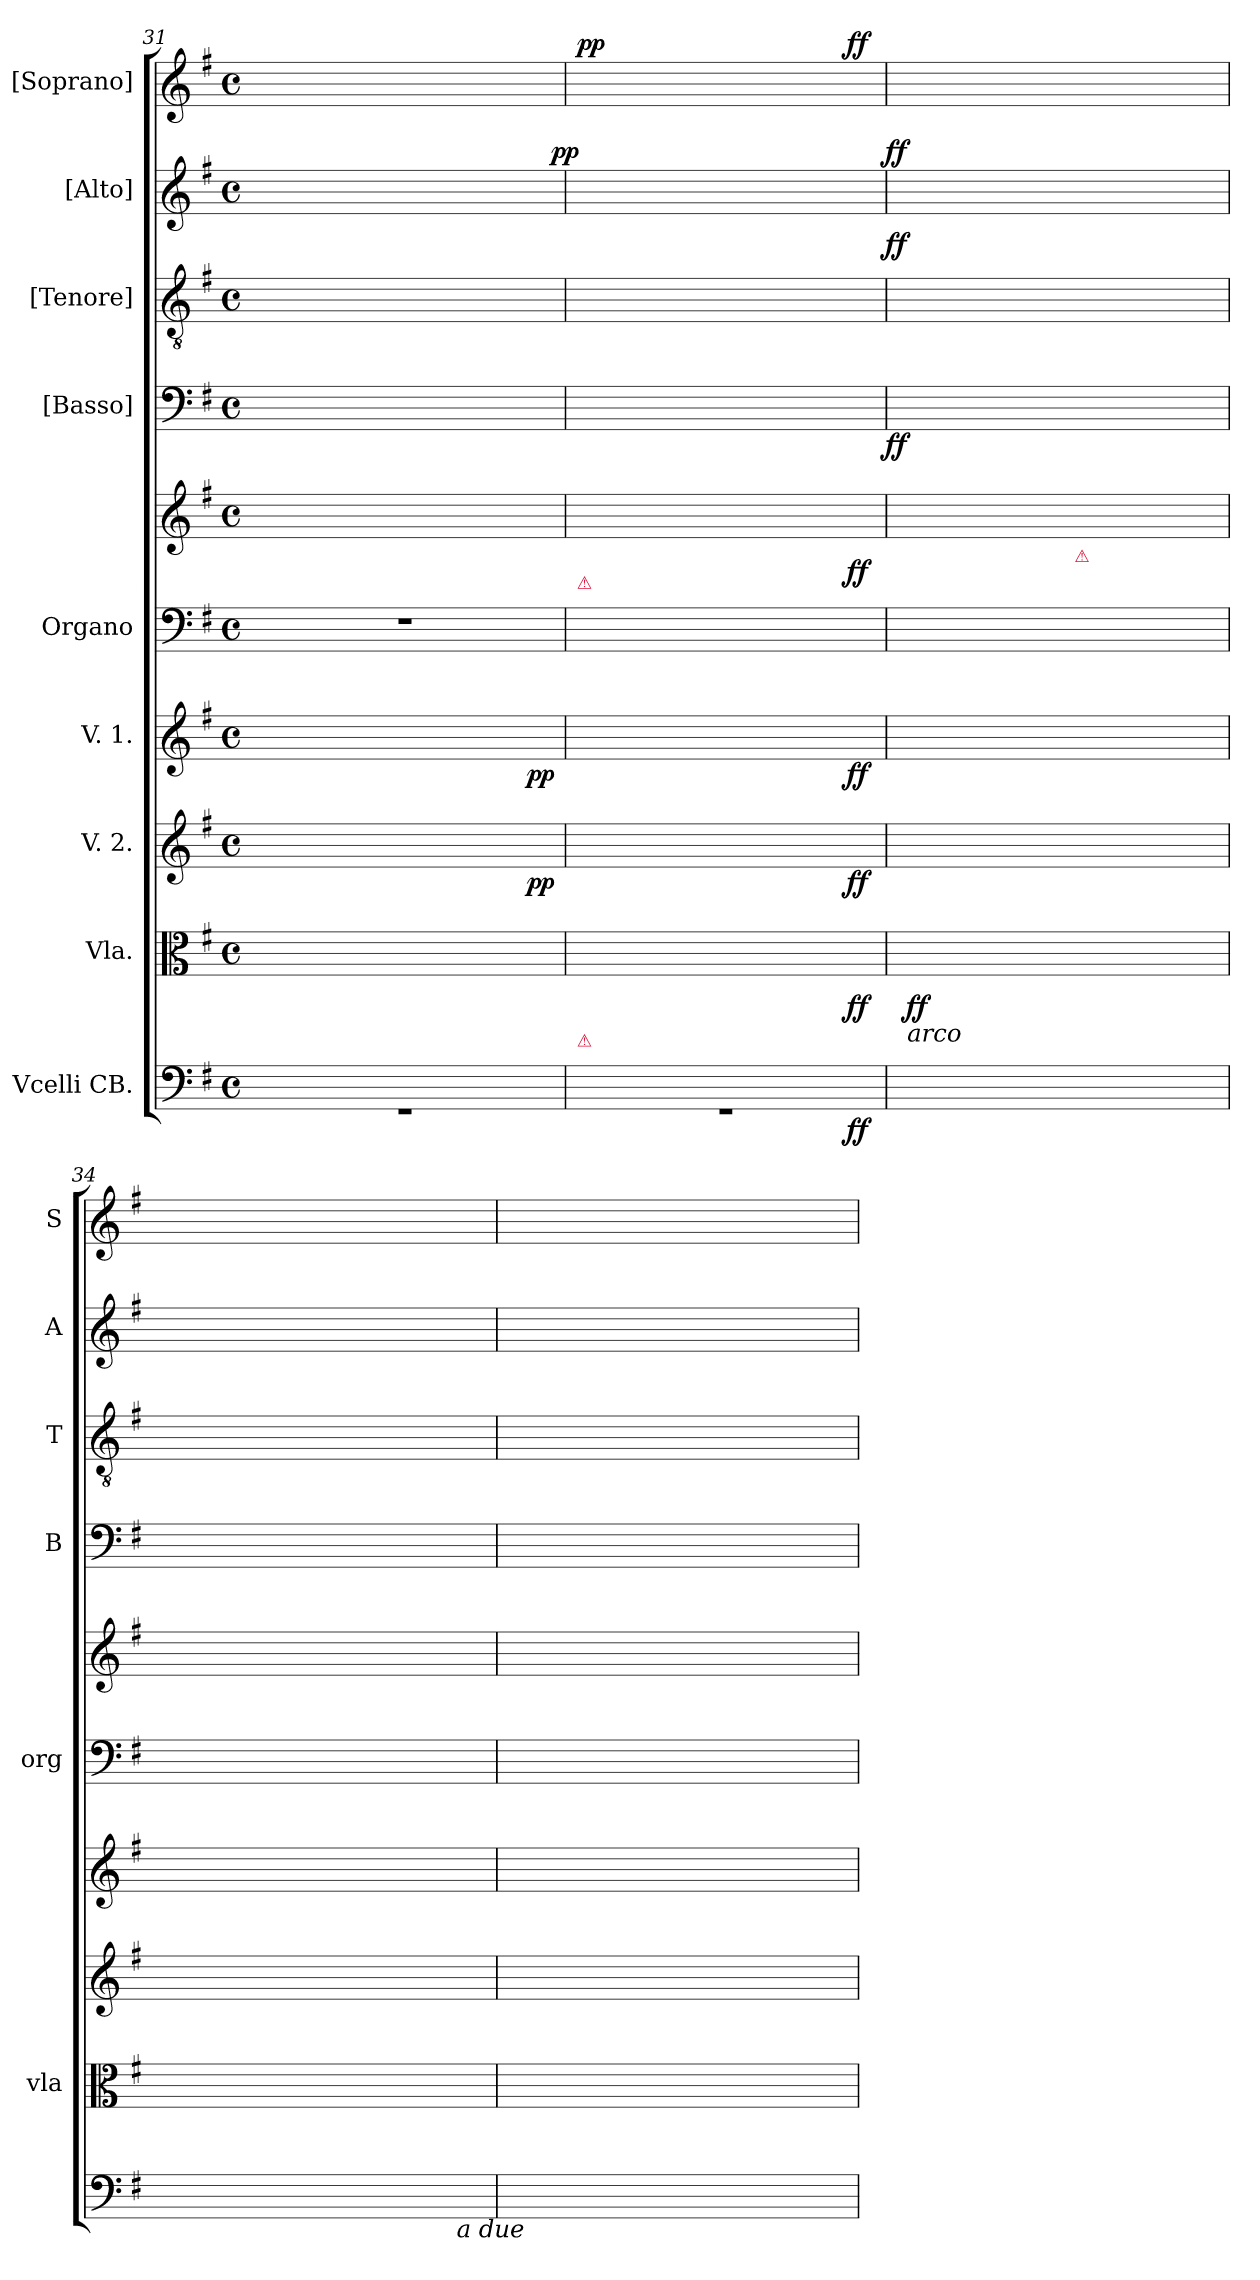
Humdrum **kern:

**kern	**dynam	**kern	**dynam	**kern	**dynam	**kern	**dynam	**kern	**kern	**dynam	**kern	**dynam	**kern	**dynam	**kern	**dynam	**kern	**text	**text	**text	**dynam
*part9	*part9	*part8	*part8	*part7	*part7	*part6	*part6	*part5	*part5	*part5	*part4	*part4	*part3	*part3	*part2	*part2	*part1	*part1	*part1	*part1	*part1
*staff10	*staff10	*staff9	*staff9	*staff8	*staff8	*staff7	*staff7	*staff6	*staff5	*staff5/6	*staff4	*staff4	*staff3	*staff3	*staff2	*staff2	*staff1	*staff1	*staff1	*staff1	*staff1
*I"Vcelli CB.	*	*I"Vla.	*	*I"V. 2.	*	*I"V. 1.	*	*I"Organo	*	*	*I"[Basso]	*	*I"[Tenore]	*	*I"[Alto]	*	*I"[Soprano]	*	*	*	*
*	*	*I'vla	*	*	*	*	*	*I'org	*	*	*I'B	*	*I'T	*	*I'A	*	*I'S	*	*	*	*
*clefF4	*	*clefC3	*	*clefG2	*	*clefG2	*	*clefF4	*clefG2	*	*clefF4	*	*clefGv2	*	*clefG2	*	*clefG2	*	*	*	*
*k[f#]	*	*k[f#]	*	*k[f#]	*	*k[f#]	*	*k[f#]	*k[f#]	*	*k[f#]	*	*k[f#]	*	*k[f#]	*	*k[f#]	*	*	*	*
*G:	*	*G:	*	*G:	*	*G:	*	*G:	*G:	*	*G:	*	*G:	*	*G:	*	*G:	*	*	*	*
*M4/4	*	*M4/4	*	*M4/4	*	*M4/4	*	*M4/4	*M4/4	*	*M4/4	*	*M4/4	*	*M4/4	*	*M4/4	*	*	*	*
*met(c)	*	*met(c)	*	*met(c)	*	*met(c)	*	*met(c)	*met(c)	*	*met(c)	*	*met(c)	*	*met(c)	*	*met(c)	*	*	*	*
=31	=31	=31	=31	=31	=31	=31	=31	=31	=31	=31	=31	=31	=31	=31	=31	=31	=31	=31	=31	=31	=31
*^	*	*	*	*^	*	*^	*	*	*^	*	*	*	*	*	*	*	*	*	*	*	*
8f#\Lyy	1rGG	.	8a\Lyy	.	4dd^>\yy	2..ryy	.	4dd^>\yy	2..ryy	.	1r	8a/Lyy	8f#\Lyy	.	1ryy	.	1ryy	.	4dd^>\yy	.	4dd^>\yy	e-	1. Niech	2 Bo-	.
8g\Jyy	.	.	8b\Jyy	.	.	.	.	.	.	.	.	8b/Jyy	8g\Jyy	.	.	.	.	.	.	.	.	.	.	.	.
8d\Lyy	.	.	8f#\Lyy	.	8b/Lyy	.	.	8b/Lyy	.	.	.	8f#/Lyy	8d\Lyy	.	.	.	.	.	8b\Lyy	.	8b\Lyy	-ru-	gnu(?)	-ga	.
8e\Jyy	.	.	8g\Jyy	.	8b/Jyy	.	.	8b/Jyy	.	.	.	8g/Jyy	8e\Jyy	.	.	.	.	.	8b\Jyy	.	8b\Jyy	-e	śne(?)	mi-	.
8B\Lyy	.	.	8d\Lyy	.	2b/yy	.	.	2b/yy	.	.	.	8d/Lyy	8B\Lyy	.	.	.	.	.	4.b\yy	.	4.b\yy	me!	ser-	-ło-	.
8c\Jyy	.	.	8e\Jyy	.	.	.	.	.	.	.	.	8e/Jyy	8c\Jyy	.	.	.	.	.	.	.	.	.	.	.	.
8G\Lyy	.	.	8B/Lyy	.	.	.	.	.	.	.	.	8B/Lyy	8G\Lyy	.	.	.	.	.	.	.	.	.	.	.	.
!	!	!	!	!	!	!	!LO:DY:b	!	!	!LO:DY:b	!	!	!	!	!	!	!	!	!	!	!	!	!	!	!
8A\Jyy	.	.	8c/Jyy	.	.	8ryy	pp	.	8ryy	pp	.	8c/Jyy	8A\Jyy	.	.	.	.	.	8b\yy	.	8b\yy	.	-ce	-ścią	.
=32	=32	=32	=32	=32	=32	=32	=32	=32	=32	=32	=32	=32	=32	=32	=32	=32	=32	=32	=32	=32	=32	=32	=32	=32	=32
!	!	!	!	!	!	!	!	!	!	!	!LO:TX:a:color=crimson:t=⚠	!	!	!	!	!	!	!	!	!	!	!	!	!	!
!LO:TX:a:color=crimson:t=⚠	!	!	!	!	!	!	!	!	!	!	!	!	!	!	!	!	!	!	!	!	!	!	!	!	!
!	!	!	!	!	!	!	!	!	!	!	!	!	!	!	!	!	!	!	!	!LO:DY:a:rj	!	!	!	!	!LO:DY:a
*	*	*	*^	*	*	*	*	*	*	*	*	*	*	*	*	*	*	*	*	*	*^	*	*	*	*
8B\Lyy	1rGG	.	8d\Lyy	2..ryy	.	4g/yy	2..ryy	.	4g/yy	2..ryy	.	8B\Lyy	8d/Lyy	2..ryy	.	1ryy	.	1ryy	.	4g/yy	pp	4g/yy	2..ryy	e-	od-	i	pp
8c\yy	.	.	8e\yy	.	.	.	.	.	.	.	.	8c\yy	8e/yy	.	.	.	.	.	.	.	.	.	.	.	.	.	.
8d\yy	.	.	8d\yy	.	.	4f#/yy	.	.	4f#/yy	.	.	8d\yy	8d/yy	.	.	.	.	.	.	8f#/Lyy	.	8f#/Lyy	.	-ru-	-ży-	bra-	.
8D/Jyy	.	.	8c\Jyy	.	.	.	.	.	.	.	.	8D/Jyy	8c/Jyy	.	.	.	.	.	.	8f#/Jyy	.	8f#/Jyy	.	-e	-je	-tnich	.
8G/Lyy	.	.	4B/yy	.	.	2g/yy	.	.	2g/yy	.	.	8G\Lyy	4B/yy	.	.	.	.	.	.	2g/yy	.	2g/yy	.	me!	w niej	dusz	.
8D/yy	.	.	.	.	.	.	.	.	.	.	.	8D\yy	.	.	.	.	.	.	.	.	.	.	.	.	.	.	.
8BB/yy	.	.	4d\yy	.	.	.	.	.	.	.	.	8BB\yy	4d/yy	.	.	.	.	.	.	.	.	.	.	.	.	.	.
!	!	!LO:DY:b	!	!	!LO:DY:b	!	!	!LO:DY:b	!	!	!LO:DY:b	!	!	!	!	!	!	!	!	!	!	!	!	!	!	!	!LO:DY:a
8GG/Jyy	.	ff	.	8ryy	ff	.	8ryy	ff	.	8ryy	ff	8GG\Jyy	.	8ryy	ff	.	.	.	.	.	.	.	8ryy	.	.	.	ff
=33	=33	=33	=33	=33	=33	=33	=33	=33	=33	=33	=33	=33	=33	=33	=33	=33	=33	=33	=33	=33	=33	=33	=33	=33	=33	=33	=33
!LO:TX:a:i:t=arco	!	!	!	!	!	!	!	!	!	!	!	!	!	!	!	!	!	!	!	!	!	!	!	!	!	!	!
!	!	!	!	!	!	!	!	!	!	!	!	!	!	!	!	!	!LO:DY:b:rj	!	!LO:DY:a:rj	!	!LO:DY:a:rj	!	!	!	!	!	!
*	*	*	*v	*v	*	*	*	*	*v	*v	*	*	*v	*v	*	*	*	*	*	*	*	*v	*v	*	*	*	*
*	*	*	*	*	*v	*v	*	*	*	*	*	*	*	*	*	*	*	*	*	*	*	*	*
8D/Lyy	8D^<\Lyy	.	8D^</Lyy	ff	4dyy^</ 4ayy^</	.	4Ayy^</ 4fnyy^</ 4ddyy^</	.	8DDyy/ 8Dyy/L	4dyy/ 4fnyy/ 4ayy/ 4ddyy/	.	4d\yy	ff	4fn\yy	ff	4a/yy	ff	4dd\yy	Non	Zlej	Nie-	.
8E/yy	8E^<\yy	.	8E^</yy	.	.	.	.	.	8EEyy/ 8Eyy/	.	.	.	.	.	.	.	.	.	.	.	.	.
8Fn/yy	8Fn^<\yy	.	8Fn^</yy	.	8.dyy/ 8.ayy/L	.	8.dyy/ 8.ddyy/L	.	8FFnyy/ 8Fnyy/	8.dyy/ 8.fyy/ 8.ayy/ 8.ddyy/L	.	8.d\Lyy	.	8.f\Lyy	.	8.a/Lyy	.	8.dd\Lyy	e-	na	-chaj	.
8G/Jyy	8G^<\Jyy	.	8G^</Jyy	.	.	.	.	.	8GGyy/ 8Gyy/J	.	.	.	.	.	.	.	.	.	.	.	.	.
.	.	.	.	.	16dyy/ 16ayy/Jk	.	16dyy/ 16ddyy/Jk	.	.	16dyy/ 16fyy/ 16ayy/ 16ddyy/Jk	.	16d\Jkyy	.	16f\Jkyy	.	16a/Jkyy	.	16dd\Jkyy	-ru-	nas	.	.
!	!	!	!	!	!	!	!	!	!LO:TX:a:color=crimson:t=⚠	!	!	!	!	!	!	!	!	!	!	!	!	!
8A/Lyy	8A^<\Lyy	.	8A^</Lyy	.	4eyy/ 4ayy/	.	4eyy/ 4ccyy/	.	8AAyy/ 8Ayy/L	4eyy/ 4ayy/ 4ccyy/	.	4A\yy	.	4e\yy	.	4a/yy	.	4cc\yy	-bes-	Zbaw-	.	.
8B/yy	8B^<\yy	.	8B^</yy	.	.	.	.	.	8BByy/ 8Byy/	.	.	.	.	.	.	.	.	.	.	.	.	.
8c/yy	8c^<\yy	.	8c^</yy	.	4eyy/ 4ayy/	.	4eyy/ 4ayy/	.	8Cyy\ 8cyy\	4eyy/ 4ayy/	.	8A\yy	.	8A/yy	.	8a/yy	.	8a/yy	-cam,	-co	.	.
8A/Jyy	8A^<\Jyy	.	8A^</Jyy	.	.	.	.	.	8AAyy\ 8Ayy\J	.	.	8ryy	.	8ryy	.	8ryy	.	8ryy	.	.	.	.
=34	=34	=34	=34	=34	=34	=34	=34	=34	=34	=34	=34	=34	=34	=34	=34	=34	=34	=34	=34	=34	=34	=34
8E/Lyy	8E^<\Lyy	.	8E^</Lyy	.	4gyy^</ 4byy^</ 4eeyy^</	.	4gyy^</ 4byy^</ 4eeyy^</	.	8EEyy/ 8Eyy/L	4eyy/ 4gyy/ 4byy/ 4eeyy/	.	4E\yy	.	4B\yy	.	4g/yy	.	4ee\yy	non	Nau	.	.
8F#/yy	8F#^<\yy	.	8F#^</yy	.	.	.	.	.	8FFnyy/ 8Fnyy/	.	.	.	.	.	.	.	.	.	.	.	.	.
8G/yy	8G^<\yy	.	8G^</yy	.	8.e/Lyy	.	8.ccyy\ 8.eeyy\L	.	8GGyy/ 8Gyy/	8.eyy/ 8.gyy/ 8.byy/ 8.eeyy/L	.	8.E\Lyy	.	8B\Lyy	.	8.g/Lyy	.	8.ee\Lyy	e-	.	.	.
8A/Jyy	8A^<\Jyy	.	8A^</Jyy	.	.	.	.	.	8AAyy/ 8Ayy/J	.	.	.	.	8B\Jyy	.	.	.	.	.	.	.	.
.	.	.	.	.	16d/Jkyy	.	16ee\Jkyy	.	.	16eyy/ 16gyy/ 16byy/ 16eeyy/Jk	.	16E\Jkyy	.	.	.	16g/Jkyy	.	16ee\Jkyy	-ru-	.	.	.
8B/Lyy	8B^<\Lyy	.	8B^>\Lyy	.	4f#/yy	.	4dd\yy	.	8BByy\ 8Byy\L	4f#Xyy/ 4byy/ 4ddyy/	.	4B\yy	.	4d\yy	.	4f#X/yy	.	4dd\yy	-bes-	.	.	.
8c#X/yy	8c#X^<\yy	.	8c#X^>\yy	.	.	.	.	.	8C#Xyy\ 8c#Xyy\	.	.	.	.	.	.	.	.	.	.	.	.	.
8d/yy	8d^<\yy	.	8d^>\yy	.	4b\yy	.	4b\yy	.	8Dyy\ 8dyy\	4b\yy	.	8B\yy	.	8B\yy	.	8b\yy	.	8b\yy	-cam	.	.	.
!LO:TX:b:i:t=a due	!	!	!	!	!	!	!	!	!	!	!	!	!	!	!	!	!	!	!	!	!	!
8e/Jyy	8e^<\Jyy	.	8B^>\Jyy	.	.	.	.	.	8Eyy\ 8eyy\J	.	.	8ryy	.	8ryy	.	8ryy	.	8ryy	.	.	.	.
*v	*v	*	*	*	*	*	*	*	*	*	*	*	*	*	*	*	*	*	*	*	*	*
=35	=35	=35	=35	=35	=35	=35	=35	=35	=35	=35	=35	=35	=35	=35	=35	=35	=35	=35	=35	=35	=35
*	*	*	*	*	*	*	*	*	*^	*	*	*	*	*	*	*	*	*	*	*	*
8f#^>\Lyy	.	8a^>\Lyy	.	8a^</Lyy	.	4dyy/ 4ddyy/	.	8F#yy\ 8f#yy\L	4dd/yy	8a\Lyy	.	8.d\Lyy	.	8.d\Lyy	.	8.dd\Lyy	.	8.dd\Lyy	quo-	.	.	.
8g\Jyy	.	8b\Jyy	.	8cc/Jyy	.	.	.	8Gyy\ 8gyy\J	.	8b\Jyy	.	.	.	.	.	.	.	.	.	.	.	.
.	.	.	.	.	.	.	.	.	.	.	.	16d\Jkyy	.	16d\Jkyy	.	16dd\Jkyy	.	16dd\Jkyy	-ni-	.	.	.
8d^>\Lyy	.	8f#^>\Lyy	.	8f#^</Lyy	.	8.dyy/ 8.ddyy/L	.	8Dyy\ 8dyy\L	4dd/yy	8f#\Lyy	.	8.d\Lyy	.	8.d\Lyy	.	8.dd\Lyy	.	8.dd\Lyy	-am	.	.	.
8e\Jyy	.	8g\Jyy	.	8a/Jyy	.	.	.	8Eyy\ 8eyy\J	.	8g\Jyy	.	.	.	.	.	.	.	.	.	.	.	.
.	.	.	.	.	.	16dd/Jkyy	.	.	.	.	.	16d\Jkyy	.	16d\Jkyy	.	16dd\Jkyy	.	16dd\Jkyy	spe-	.	.	.
8B^>\Lyy	.	8dyy^<\ 8gyy^<\L	.	8dd^>\Lyy	.	4gg\yy	.	8BByy\ 8Byy\L	4gg/yy	8dd\Lyy	.	4G\yy	.	4g\yy	.	4g/yy	.	4gg\yy	-ra-	.	.	.
8c\Jyy	.	8e\Jyy	.	8ee\Jyy	.	.	.	8Cyy\ 8cyy\J	.	8ee\Jyy	.	.	.	.	.	.	.	.	.	.	.	.
8G\Lyy	.	8B^</Lyy	.	8b^>\Lyy	.	4ee\yy	.	8GGyy/ 8Gyy/L	4ee/yy	8b\Lyy	.	8G\Lyy	.	8e\Lyy	.	8b\Lyy	.	8ee\Lyy	-vi	.	.	.
8A\Jyy	.	8c/Jyy	.	8cc\Jyy	.	.	.	8AAyy/ 8Ayy/J	.	8cc\Jyy	.	8A\Jyy	.	8e\Jyy	.	8cc\Jyy	.	8ee\Jyy	in	.	.	.
*	*	*	*	*	*	*	*	*	*v	*v	*	*	*	*	*	*	*	*	*	*	*	*
=	=	=	=	=	=	=	=	=	=	=	=	=	=	=	=	=	=	=	=	=	=
*-	*-	*-	*-	*-	*-	*-	*-	*-	*-	*-	*-	*-	*-	*-	*-	*-	*-	*-	*-	*-	*-
